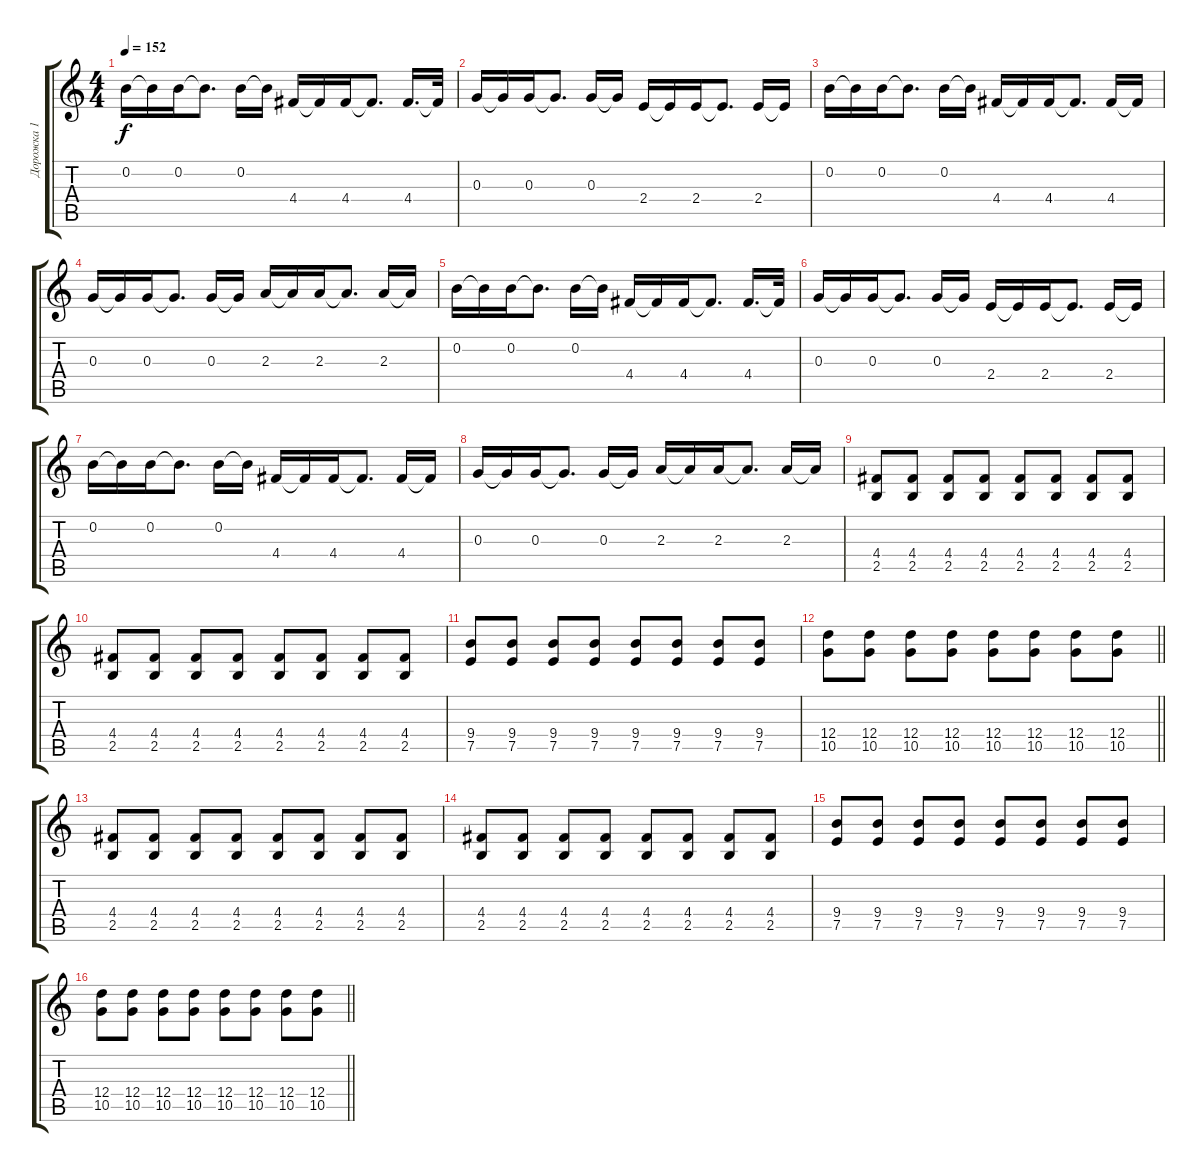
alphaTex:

\track ("Дорожка 1" "Дорожка 1") {instrument distortionguitar}
\staff {score tabs}
\tuning (E4 B3 G3 D3 A2 E2) {hide}
\ts (4 4)
\tempo 152
\clef g2
\ks c
0.2.16{dy f} 0.2{t}.16 0.2.16 0.2{t}.8{d} 0.2.16 0.2{t}.16 4.4.16 4.4{t}.16 4.4.16 4.4{t}.8{d} 4.4.16{d} 4.4{t}.32 |
0.3.16 0.3{t}.16 0.3.16 0.3{t}.8{d} 0.3.16 0.3{t}.16 2.4.16 2.4{t}.16 2.4.16 2.4{t}.8{d} 2.4.16 2.4{t}.16 |
0.2.16 0.2{t}.16 0.2.16 0.2{t}.8{d} 0.2.16 0.2{t}.16 4.4.16 4.4{t}.16 4.4.16 4.4{t}.8{d} 4.4.16 4.4{t}.16 |
0.3.16 0.3{t}.16 0.3.16 0.3{t}.8{d} 0.3.16 0.3{t}.16 2.3.16 2.3{t}.16 2.3.16 2.3{t}.8{d} 2.3.16 2.3{t}.16 |
0.2.16 0.2{t}.16 0.2.16 0.2{t}.8{d} 0.2.16 0.2{t}.16 4.4.16 4.4{t}.16 4.4.16 4.4{t}.8{d} 4.4.16{d} 4.4{t}.32 |
0.3.16 0.3{t}.16 0.3.16 0.3{t}.8{d} 0.3.16 0.3{t}.16 2.4.16 2.4{t}.16 2.4.16 2.4{t}.8{d} 2.4.16 2.4{t}.16 |
0.2.16 0.2{t}.16 0.2.16 0.2{t}.8{d} 0.2.16 0.2{t}.16 4.4.16 4.4{t}.16 4.4.16 4.4{t}.8{d} 4.4.16 4.4{t}.16 |
0.3.16 0.3{t}.16 0.3.16 0.3{t}.8{d} 0.3.16 0.3{t}.16 2.3.16 2.3{t}.16 2.3.16 2.3{t}.8{d} 2.3.16 2.3{t}.16 |
(4.4 2.5).8 (4.4 2.5).8 (4.4 2.5).8 (4.4 2.5).8 (4.4 2.5).8 (4.4 2.5).8 (4.4 2.5).8 (4.4 2.5).8 |
(4.4 2.5).8 (4.4 2.5).8 (4.4 2.5).8 (4.4 2.5).8 (4.4 2.5).8 (4.4 2.5).8 (4.4 2.5).8 (4.4 2.5).8 |
(9.4 7.5).8 (9.4 7.5).8 (9.4 7.5).8 (9.4 7.5).8 (9.4 7.5).8 (9.4 7.5).8 (9.4 7.5).8 (9.4 7.5).8 |
\barLineRight lightlight
(12.4 10.5).8 (12.4 10.5).8 (12.4 10.5).8 (12.4 10.5).8 (12.4 10.5).8 (12.4 10.5).8 (12.4 10.5).8 (12.4 10.5).8 |
(4.4 2.5).8 (4.4 2.5).8 (4.4 2.5).8 (4.4 2.5).8 (4.4 2.5).8 (4.4 2.5).8 (4.4 2.5).8 (4.4 2.5).8 |
(4.4 2.5).8 (4.4 2.5).8 (4.4 2.5).8 (4.4 2.5).8 (4.4 2.5).8 (4.4 2.5).8 (4.4 2.5).8 (4.4 2.5).8 |
(9.4 7.5).8 (9.4 7.5).8 (9.4 7.5).8 (9.4 7.5).8 (9.4 7.5).8 (9.4 7.5).8 (9.4 7.5).8 (9.4 7.5).8 |
\barLineRight lightlight
(12.4 10.5).8 (12.4 10.5).8 (12.4 10.5).8 (12.4 10.5).8 (12.4 10.5).8 (12.4 10.5).8 (12.4 10.5).8 (12.4 10.5).8
